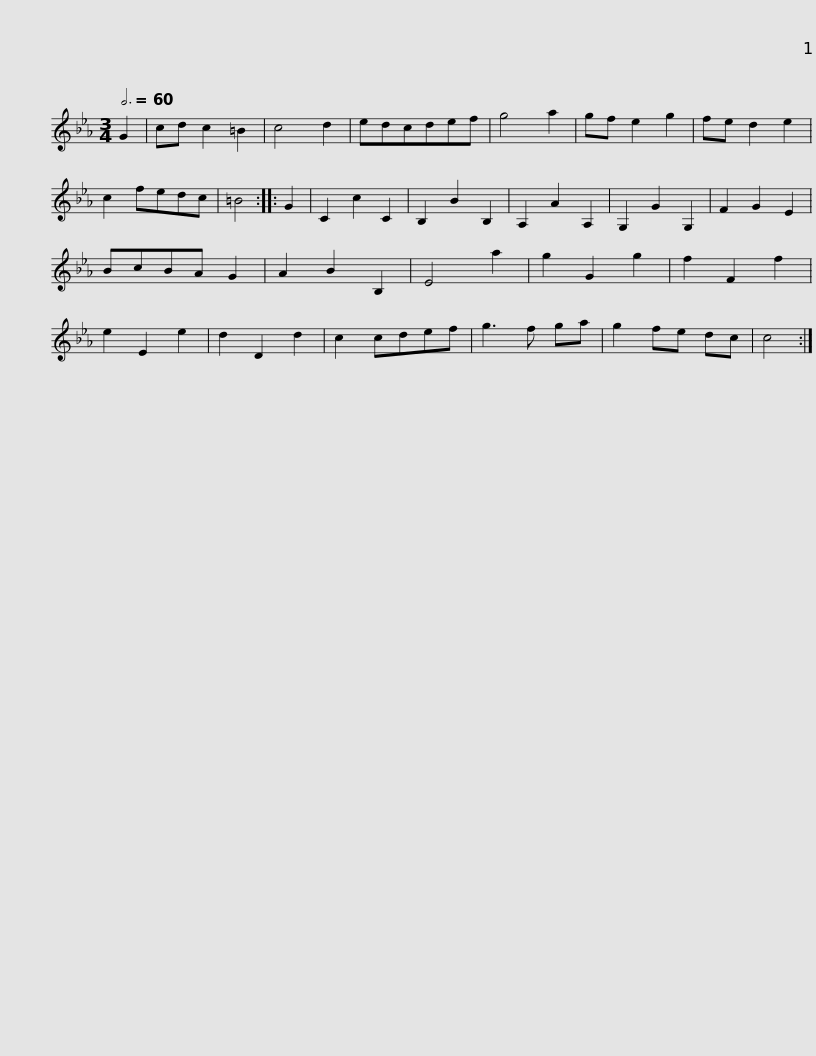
X:1
L:1/8
Q:3/4=60
M:3/4
I:linebreak $
K:Cmin
V:1 treble
V:1
 G2 | cd c2 =B2 | c4 d2 | edcdef | g4 a2 | %5
 gf e2 g2 | fe d2 e2 | c2 fedc | =B4 :: G2 | %10
 C2 c2 C2 | B,2 B2 B,2 |$ A,2 A2 A,2 | G,2 G2 G,2 | F2 G2 E2 | %15
 BcBA G2 | A2 B2 B,2 | E4 a2 | g2 G2 g2 | f2 F2 f2 | %20
 e2 E2 e2 | d2 D2 d2 | c2 cdef | g3 f ga |$ g2 fe dc | %25
 c4 :| %26
